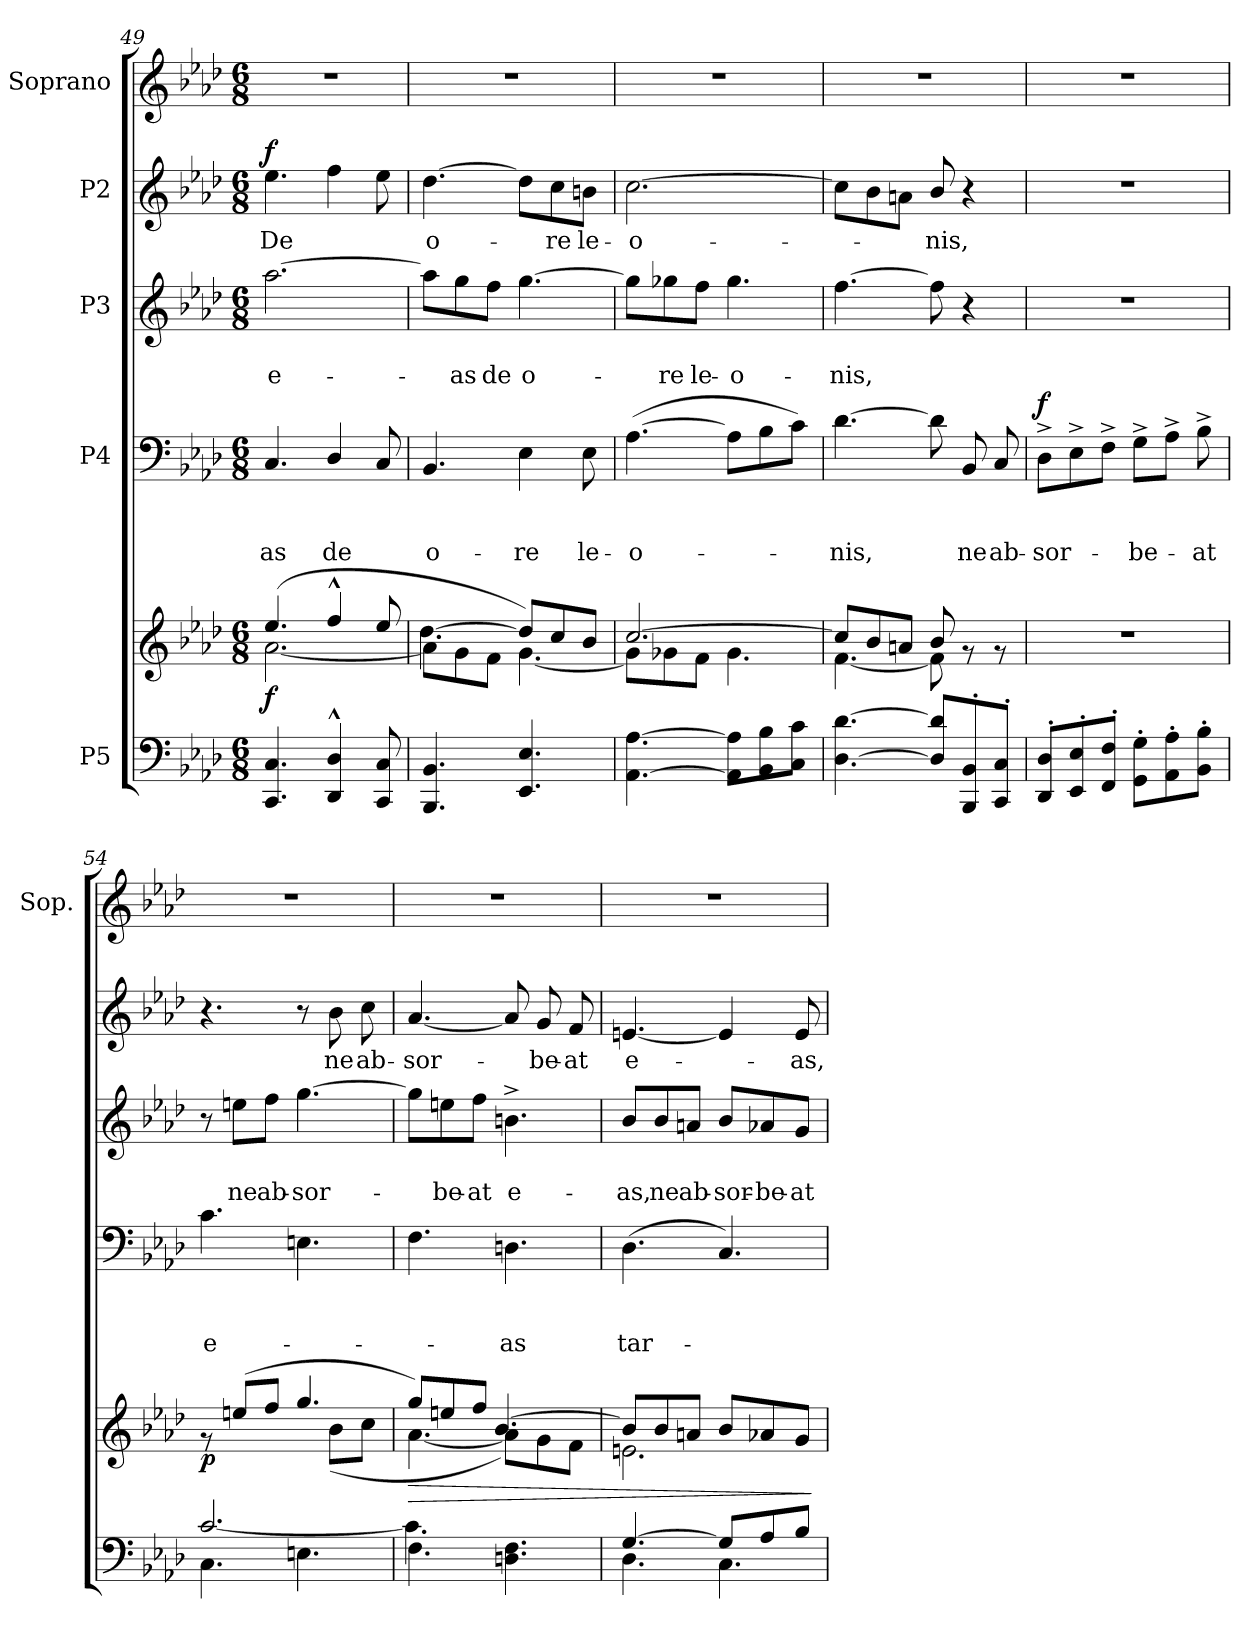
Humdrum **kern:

**kern	**kern	**dynam	**kern	**text	**text	**text	**dynam	**kern	**text	**text	**kern	**text	**dynam	**kern
*part5	*part5	*part5	*part4	*part4	*part4	*part4	*part4	*part3	*part3	*part3	*part2	*part2	*part2	*part1
*staff6	*staff5	*staff5/6	*staff4	*staff4	*staff4	*staff4	*staff4	*staff3	*staff3	*staff3	*staff2	*staff2	*staff2	*staff1
*I"P5	*	*	*I"P4	*	*	*	*	*I"P3	*	*	*I"P2	*	*	*I"Soprano
*	*	*	*	*	*	*	*	*	*	*	*	*	*	*I'Sop.
*clefF4	*clefG2	*	*clefF4	*	*	*	*	*clefG2	*	*	*clefG2	*	*	*clefG2
*	*	*	*	*	*	*	*	*ITrd7c12	*	*	*	*	*	*
*k[b-e-a-d-]	*k[b-e-a-d-]	*	*k[b-e-a-d-]	*	*	*	*	*k[b-e-a-d-]	*	*	*k[b-e-a-d-]	*	*	*k[b-e-a-d-]
*A-:	*A-:	*	*A-:	*	*	*	*	*A-:	*	*	*A-:	*	*	*A-:
*M6/8	*M6/8	*	*M6/8	*	*	*	*	*M6/8	*	*	*M6/8	*	*	*M6/8
=49	=49	=49	=49	=49	=49	=49	=49	=49	=49	=49	=49	=49	=49	=49
*^	*^	*	*	*	*	*	*	*	*	*	*	*	*	*
*	*	*	*^	*	*	*	*	*	*	*	*	*	*	*	*	*
!	!	!	!	!	!LO:DY:b	!	!	!	!LO:LY:b	!	!	!	!LO:LY:b	!	!LO:LY:b	!LO:DY:a	!LO:N:vis=1
4.CC/ 4.C/	2.ryy	2.ryy	[<2.a-\	(>4.ee-/	f	4.C/	.	.	-as	.	[>2.a-\	.	e-	4.ee-\	De	f	2.r
!	!	!	!	!	!	!	!	!	!LO:LY:b	!	!	!	!	!	!	!	!
4DD-/^^> 4D-/^^>	.	.	.	4ff^^>/	.	4D-/	.	.	de	.	.	.	.	4ff\	.	.	.
8CC/ 8C/	.	.	.	8ee-/	.	8C/	.	.	.	.	.	.	.	8ee-\	.	.	.
=50	=50	=50	=50	=50	=50	=50	=50	=50	=50	=50	=50	=50	=50	=50	=50	=50	=50
!	!	!	!	!	!	!	!	!	!LO:LY:b	!	!	!	!	!	!LO:LY:b	!	!LO:N:vis=1
4.BBB-/ 4.BB-/	2.ryy	2.ryy	8a-\L]	[>4.dd-\	.	4.BB-/	.	.	o-	.	8a-\L]	.	.	[>4.dd-\	o-	.	2.r
!	!	!	!	!	!	!	!	!	!	!	!	!	!LO:LY:b	!	!	!	!
.	.	.	8g\	.	.	.	.	.	.	.	8g\	.	-as	.	.	.	.
!	!	!	!	!	!	!	!	!	!	!	!	!	!LO:LY:b	!	!	!	!
.	.	.	8f\J	.	.	.	.	.	.	.	8f\J	.	de	.	.	.	.
!	!	!	!	!	!	!	!	!	!LO:LY:b	!	!	!	!LO:LY:b	!	!	!	!
4.EE-/ 4.E-/	.	.	[<4.g\	8dd-/L])	.	4E-\	.	.	-re	.	[>4.g\	.	o-	8dd-\L]	.	.	.
!	!	!	!	!	!	!	!	!	!	!	!	!	!	!	!LO:LY:b	!	!
.	.	.	.	8cc/	.	.	.	.	.	.	.	.	.	8cc\	-re	.	.
!	!	!	!	!	!	!	!	!	!LO:LY:b	!	!	!	!	!	!LO:LY:b	!	!
.	.	.	.	8b-/J	.	8E-\	.	.	le-	.	.	.	.	8bn\J	le-	.	.
=51	=51	=51	=51	=51	=51	=51	=51	=51	=51	=51	=51	=51	=51	=51	=51	=51	=51
!	!	!	!	!	!	!	!	!	!LO:LY:b	!	!	!	!	!	!LO:LY:b	!	!LO:N:vis=1
[<4.AA-\ [>4.A-\	2.ryy	2.ryy	8g\L]	[>2.cc/	.	(>[>4.A-\	.	.	-o-	.	8g\L]	.	.	[>2.cc\	-o-	.	2.r
!	!	!	!	!	!	!	!	!	!	!	!	!	!LO:LY:b	!	!	!	!
.	.	.	8g-X\	.	.	.	.	.	.	.	8g-X\	.	-re	.	.	.	.
!	!	!	!	!	!	!	!	!	!	!	!	!	!LO:LY:b	!	!	!	!
.	.	.	8f\J	.	.	.	.	.	.	.	8f\J	.	le-	.	.	.	.
!	!	!	!	!	!	!	!	!	!	!	!	!	!LO:LY:b	!	!	!	!
8AA-\] 8A-\]L	.	.	4.g-\	.	.	8A-\L]	.	.	.	.	4.g-\	.	-o-	.	.	.	.
8BB-\ 8B-\	.	.	.	.	.	8B-\	.	.	.	.	.	.	.	.	.	.	.
8C\ 8c\J	.	.	.	.	.	8c\J)	.	.	.	.	.	.	.	.	.	.	.
=52	=52	=52	=52	=52	=52	=52	=52	=52	=52	=52	=52	=52	=52	=52	=52	=52	=52
!	!	!	!	!	!	!	!	!	!LO:LY:b	!	!	!	!LO:LY:b	!	!	!	!LO:N:vis=1
[<4.D-\ [>4.d-\	2.ryy	2.ryy	[<4.f\	8cc/L]	.	[>4.d-\	.	.	-nis,	.	[>4.f\	.	-nis,	8cc\L]	.	.	2.r
.	.	.	.	8b-/	.	.	.	.	.	.	.	.	.	8b-\	.	.	.
.	.	.	.	8an/J	.	.	.	.	.	.	.	.	.	8an\J	.	.	.
!	!	!	!	!	!	!	!	!	!	!	!	!	!	!	!LO:LY:b	!	!
8D-/] 8d-/]L	.	.	8f\]	8b-/	.	8d-\]	.	.	.	.	8f\]	.	.	8b-/	-nis,	.	.
!	!	!	!	!	!	!	!	!	!LO:LY:b	!	!	!	!	!	!	!	!
8BBB-/'> 8BB-/'>	.	.	4ryy	8r	.	8BB-/	.	.	ne	.	4r	.	.	4r	.	.	.
!	!	!	!	!	!	!	!	!	!LO:LY:b	!	!	!	!	!	!	!	!
8CC/'> 8C/'>J	.	.	.	8r	.	8C/	.	.	ab-	.	.	.	.	.	.	.	.
!!LO:PB:g=z
=53	=53	=53	=53	=53	=53	=53	=53	=53	=53	=53	=53	=53	=53	=53	=53	=53	=53
!	!	!	!	!LO:N:vis=1	!	!	!	!	!LO:LY:b	!LO:DY:a	!LO:N:vis=1	!	!	!LO:N:vis=1	!	!	!LO:N:vis=1
8DD-/'> 8D-/'>L	2.ryy	2.ryy	2.ryy	2.r	.	8D-^>\L	.	.	-sor-	f	2.r	.	.	2.r	.	.	2.r
8EE-/'> 8E-/'>	.	.	.	.	.	8E-^>\	.	.	.	.	.	.	.	.	.	.	.
8FF/'> 8F/'>J	.	.	.	.	.	8F^>\J	.	.	.	.	.	.	.	.	.	.	.
!	!	!	!	!	!	!	!	!	!LO:LY:b	!	!	!	!	!	!	!	!
8GG\'> 8G\'>L	.	.	.	.	.	8G^>\L	.	.	-be-	.	.	.	.	.	.	.	.
8AA-\'> 8A-\'>	.	.	.	.	.	8A-^>\J	.	.	.	.	.	.	.	.	.	.	.
!	!	!	!	!	!	!	!	!	!LO:LY:b	!	!	!	!	!	!	!	!
8BB-\'> 8B-\'>J	.	.	.	.	.	8B-^>\	.	.	-at	.	.	.	.	.	.	.	.
=54	=54	=54	=54	=54	=54	=54	=54	=54	=54	=54	=54	=54	=54	=54	=54	=54	=54
!	!	!	!	!	!LO:DY:b	!	!	!	!LO:LY:b	!	!	!	!	!	!	!	!LO:N:vis=1
4.C\	[>2.c/	2.ryy	2ryy	8r	p	4.c\	.	.	e-	.	8r	.	.	4.r	.	.	2.r
!	!	!	!	!	!	!	!	!	!	!	!	!	!LO:LY:b	!	!	!	!
.	.	.	.	(>8een/L	.	.	.	.	.	.	8en\L	.	ne	.	.	.	.
!	!	!	!	!	!	!	!	!	!	!	!	!	!LO:LY:b	!	!	!	!
.	.	.	.	8ff/J	.	.	.	.	.	.	8f\J	.	ab-	.	.	.	.
!	!	!	!	!	!	!	!	!	!	!	!	!	!LO:LY:b	!	!	!	!
4.En\	.	.	.	4.gg/	.	4.En\	.	.	.	.	[>4.g\	.	-sor-	8r	.	.	.
!	!	!	!	!	!	!	!	!	!	!	!	!	!	!	!LO:LY:b	!	!
.	.	.	(<8b-\L	.	.	.	.	.	.	.	.	.	.	8b-\	ne	.	.
!	!	!	!	!	!	!	!	!	!	!	!	!	!	!	!LO:LY:b	!	!
.	.	.	8cc\J	.	.	.	.	.	.	.	.	.	.	8cc\	ab-	.	.
=55	=55	=55	=55	=55	=55	=55	=55	=55	=55	=55	=55	=55	=55	=55	=55	=55	=55
!	!	!	!	!	!LO:HP:b	!	!	!	!	!	!	!	!	!	!LO:LY:b	!	!LO:N:vis=1
4.F\	4.c\]	2.ryy	[<4.a-\	8gg/L)	>	4.F\	.	.	.	.	8g\L]	.	.	[<4.a-/	-sor-	.	2.r
!	!	!	!	!	!	!	!	!	!	!	!	!	!LO:LY:b	!	!	!	!
.	.	.	.	8een/	.	.	.	.	.	.	8en\	.	-be-	.	.	.	.
!	!	!	!	!	!	!	!	!	!	!	!	!	!LO:LY:b	!	!	!	!
.	.	.	.	8ff/J	.	.	.	.	.	.	8f\J	.	-at	.	.	.	.
!	!	!	!	!	!	!	!	!	!LO:LY:b	!	!	!	!LO:LY:b	!	!	!	!
4.ryy	4.Dn\ 4.F\	.	8a-\L])	[>4.b-/	.	4.Dn\	.	.	-as	.	4.Bn^>\	.	e-	8a-/]	.	.	.
!	!	!	!	!	!	!	!	!	!	!	!	!	!	!	!LO:LY:b	!	!
.	.	.	8g\	.	.	.	.	.	.	.	.	.	.	8g/	-be-	.	.
!	!	!	!	!	!	!	!	!	!	!	!	!	!	!	!LO:LY:b	!	!
.	.	.	8f\J	.	.	.	.	.	.	.	.	.	.	8f/	-at	.	.
=56	=56	=56	=56	=56	=56	=56	=56	=56	=56	=56	=56	=56	=56	=56	=56	=56	=56
!	!	!	!	!	!	!	!	!	!LO:LY:b	!	!	!	!LO:LY:b	!	!LO:LY:b	!	!LO:N:vis=1
[>4.G/	4.D-\	2.ryy	2.en\	8b-/L]	.	(>4.D-\	.	.	tar-	.	8B-/L	.	-as,	[<4.en/	e-	.	2.r
!	!	!	!	!	!	!	!	!	!	!	!	!	!LO:LY:b	!	!	!	!
.	.	.	.	8b-/	.	.	.	.	.	.	8B-/	.	ne	.	.	.	.
!	!	!	!	!	!	!	!	!	!	!	!	!	!LO:LY:b	!	!	!	!
.	.	.	.	8an/J	.	.	.	.	.	.	8An/J	.	ab-	.	.	.	.
!	!	!	!	!	!	!	!	!	!	!	!	!	!LO:LY:b	!	!	!	!
8G/L]	4.C\	.	.	8b-/L	.	4.C/)	.	.	.	.	8B-/L	.	-sor-	4e/]	.	.	.
!	!	!	!	!	!	!	!	!	!	!	!	!	!LO:LY:b	!	!	!	!
8A-/	.	.	.	8a-X/	.	.	.	.	.	.	8A-X/	.	-be-	.	.	.	.
!	!	!	!	!	!	!	!	!	!	!	!	!	!LO:LY:b	!	!LO:LY:b	!	!
8B-/J	.	.	.	8g/J	.	.	.	.	.	.	8G/J	.	-at	8e/	-as,	.	.
*v	*v	*	*	*	*	*	*	*	*	*	*	*	*	*	*	*	*
*	*v	*v	*v	*	*	*	*	*	*	*	*	*	*	*	*	*
.	.	]	.	.	.	.	.	.	.	.	.	.	.	.
=	=	=	=	=	=	=	=	=	=	=	=	=	=	=
*-	*-	*-	*-	*-	*-	*-	*-	*-	*-	*-	*-	*-	*-	*-
